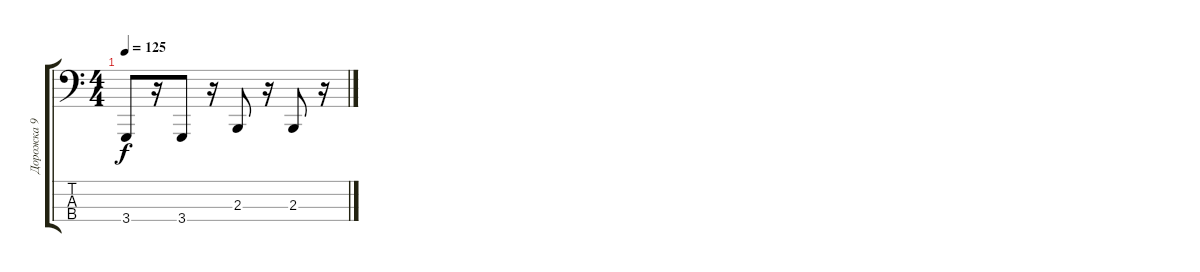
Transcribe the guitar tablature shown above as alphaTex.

\track ("Дорожка 9" "Дорожка 9") {mute instrument lead2sawtooth}
\staff {score tabs}
\tuning (G2 D2 A1 E1) {hide}
\ts (4 4)
\tempo 125
\clef f4
\ks c
3.4.8{dy f} r.16 3.4.8 r.16 2.3.8 r.16 2.3.8 r.16
